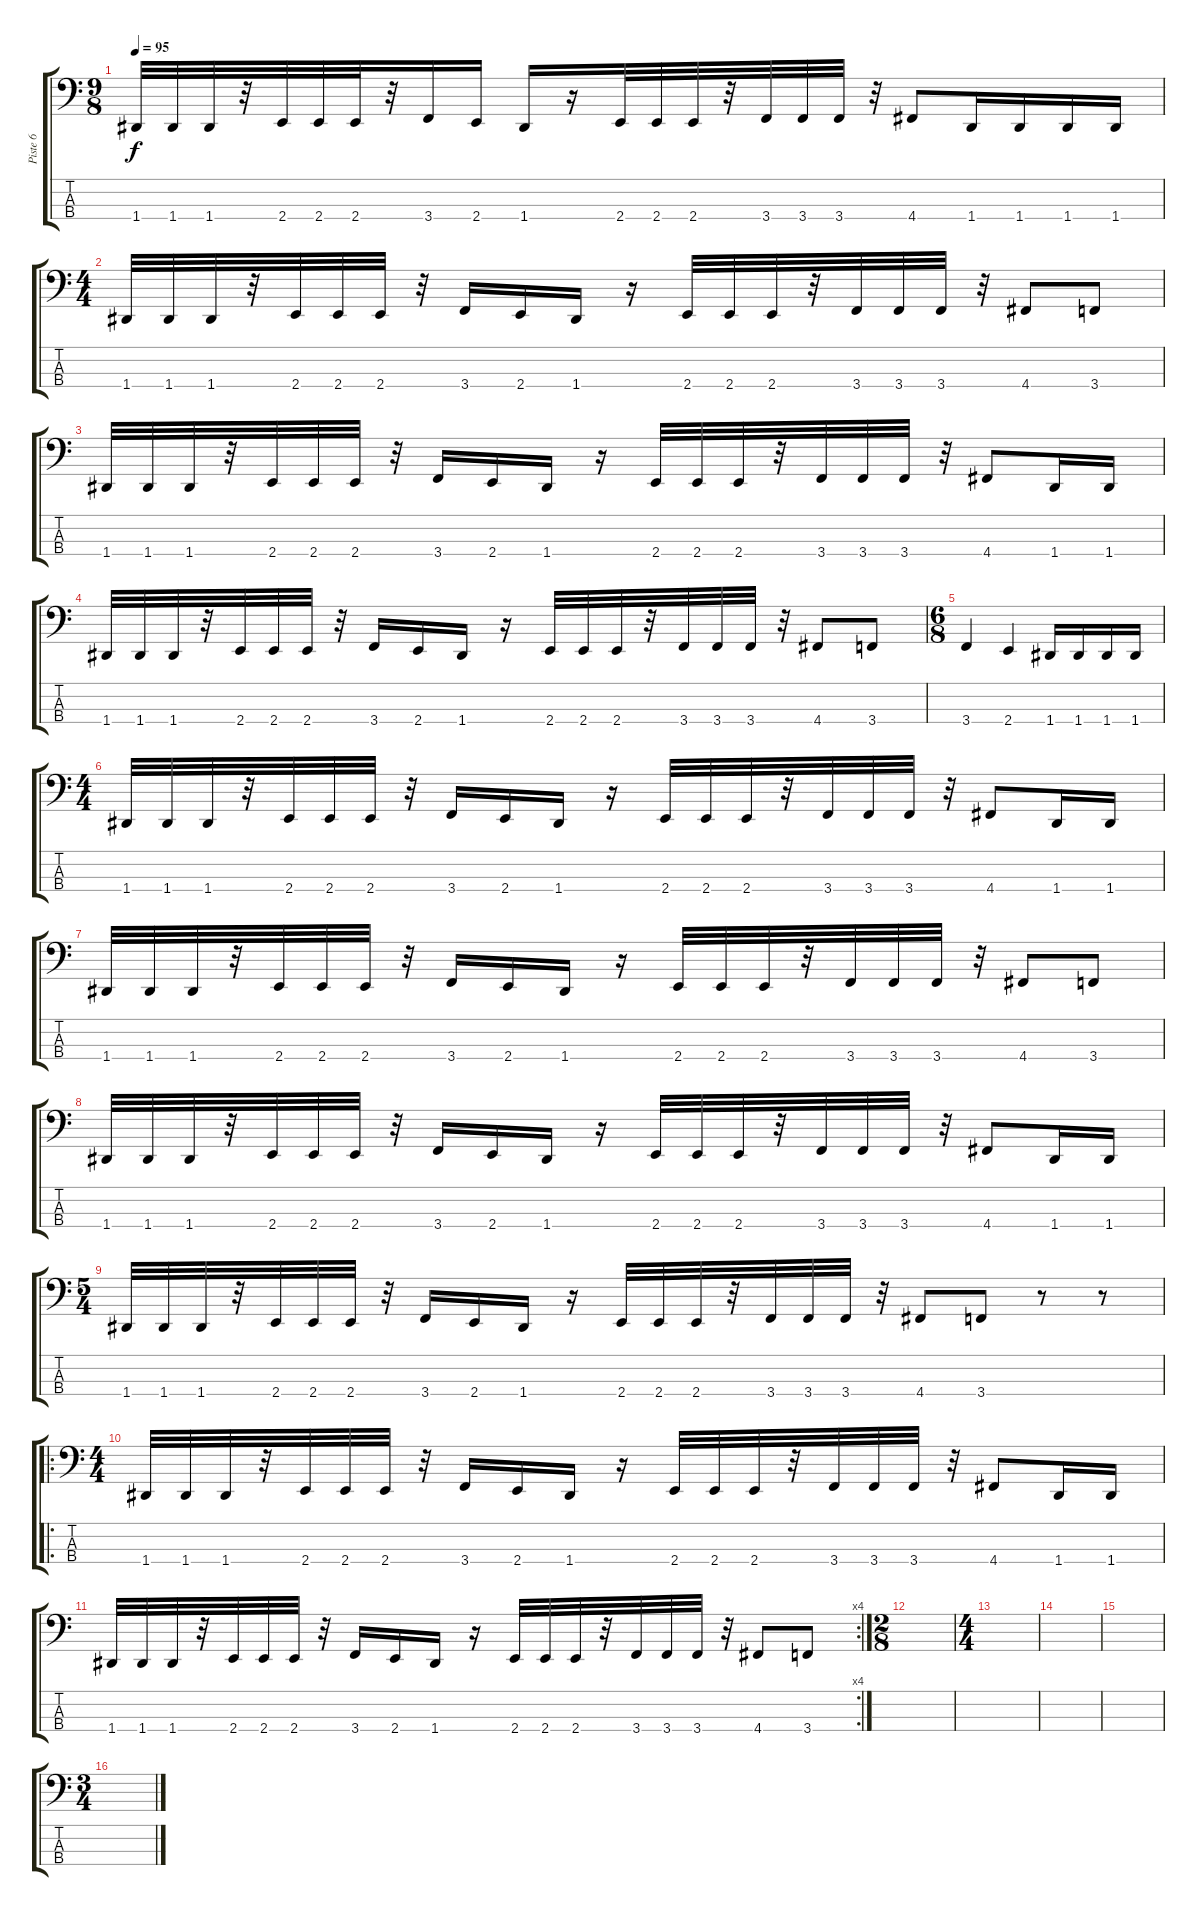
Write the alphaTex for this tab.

\track ("Piste 6" "Piste 6") {instrument electricbasspick}
\staff {score tabs}
\tuning (G2 D2 A1 D1) {hide}
\ts (9 8)
\tempo 95
\clef f4
\ks c
1.4.32{dy f} 1.4.32 1.4.32 r.32 2.4.32 2.4.32 2.4.32 r.32 3.4.16 2.4.16 1.4.16 r.16 2.4.32 2.4.32 2.4.32 r.32 3.4.32 3.4.32 3.4.32 r.32 4.4.8 1.4.16 1.4.16 1.4.16 1.4.16 |
\ts (4 4)
1.4.32 1.4.32 1.4.32 r.32 2.4.32 2.4.32 2.4.32 r.32 3.4.16 2.4.16 1.4.16 r.16 2.4.32 2.4.32 2.4.32 r.32 3.4.32 3.4.32 3.4.32 r.32 4.4.8 3.4.8 |
1.4.32 1.4.32 1.4.32 r.32 2.4.32 2.4.32 2.4.32 r.32 3.4.16 2.4.16 1.4.16 r.16 2.4.32 2.4.32 2.4.32 r.32 3.4.32 3.4.32 3.4.32 r.32 4.4.8 1.4.16 1.4.16 |
1.4.32 1.4.32 1.4.32 r.32 2.4.32 2.4.32 2.4.32 r.32 3.4.16 2.4.16 1.4.16 r.16 2.4.32 2.4.32 2.4.32 r.32 3.4.32 3.4.32 3.4.32 r.32 4.4.8 3.4.8 |
\ts (6 8)
3.4.4 2.4.4 1.4.16 1.4.16 1.4.16 1.4.16 |
\ts (4 4)
1.4.32 1.4.32 1.4.32 r.32 2.4.32 2.4.32 2.4.32 r.32 3.4.16 2.4.16 1.4.16 r.16 2.4.32 2.4.32 2.4.32 r.32 3.4.32 3.4.32 3.4.32 r.32 4.4.8 1.4.16 1.4.16 |
1.4.32 1.4.32 1.4.32 r.32 2.4.32 2.4.32 2.4.32 r.32 3.4.16 2.4.16 1.4.16 r.16 2.4.32 2.4.32 2.4.32 r.32 3.4.32 3.4.32 3.4.32 r.32 4.4.8 3.4.8 |
1.4.32 1.4.32 1.4.32 r.32 2.4.32 2.4.32 2.4.32 r.32 3.4.16 2.4.16 1.4.16 r.16 2.4.32 2.4.32 2.4.32 r.32 3.4.32 3.4.32 3.4.32 r.32 4.4.8 1.4.16 1.4.16 |
\ts (5 4)
1.4.32 1.4.32 1.4.32 r.32 2.4.32 2.4.32 2.4.32 r.32 3.4.16 2.4.16 1.4.16 r.16 2.4.32 2.4.32 2.4.32 r.32 3.4.32 3.4.32 3.4.32 r.32 4.4.8 3.4.8 r.8 r.8 |
\ro
\ts (4 4)
1.4.32 1.4.32 1.4.32 r.32 2.4.32 2.4.32 2.4.32 r.32 3.4.16 2.4.16 1.4.16 r.16 2.4.32 2.4.32 2.4.32 r.32 3.4.32 3.4.32 3.4.32 r.32 4.4.8 1.4.16 1.4.16 |
\rc 4
1.4.32 1.4.32 1.4.32 r.32 2.4.32 2.4.32 2.4.32 r.32 3.4.16 2.4.16 1.4.16 r.16 2.4.32 2.4.32 2.4.32 r.32 3.4.32 3.4.32 3.4.32 r.32 4.4.8 3.4.8 |
\ts (2 8)
|
\ts (4 4)
|
|
|
\ts (3 4)
